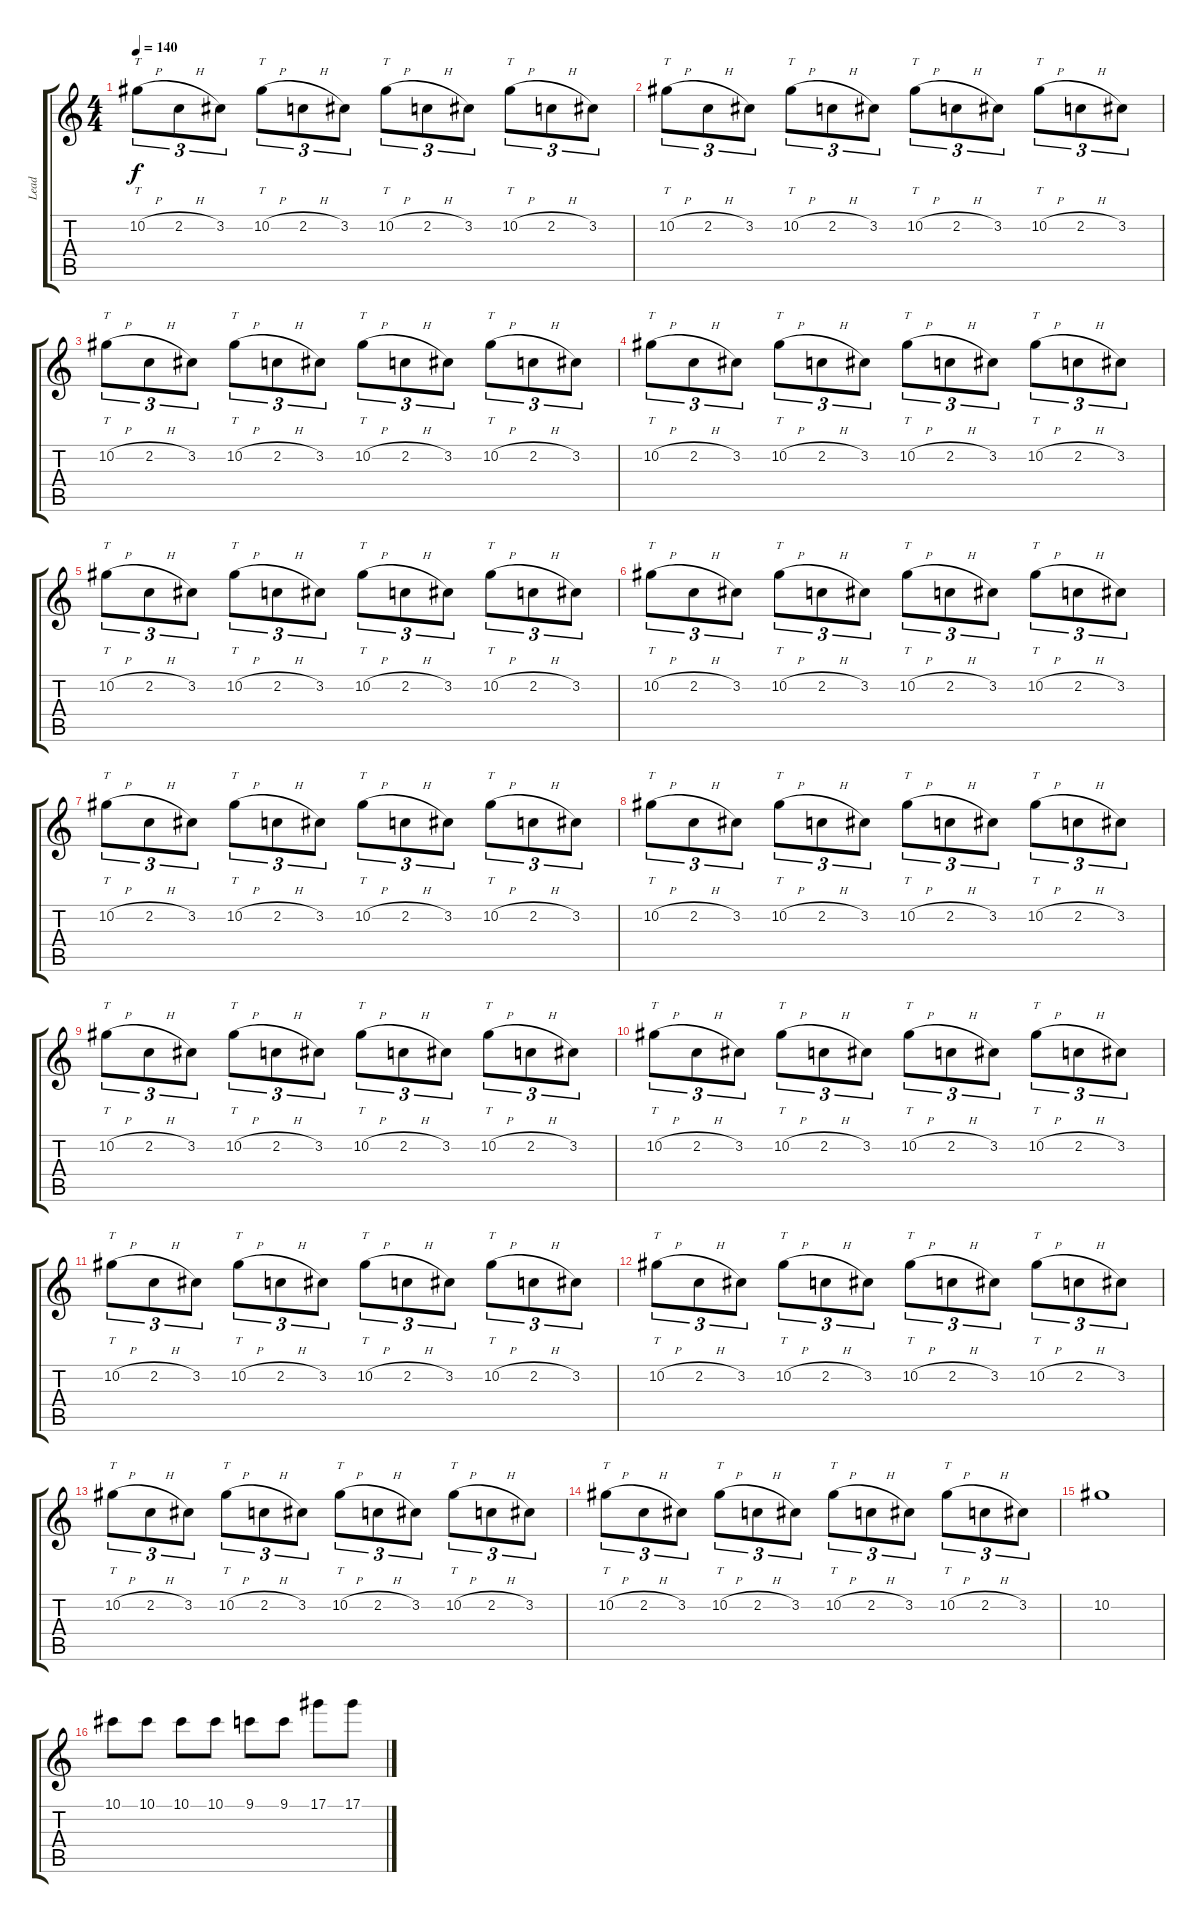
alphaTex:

\track ("Lead" "Lead") {instrument overdrivenguitar}
\staff {score tabs}
\tuning (Eb4 Bb3 Gb3 Db3 Ab2 Db2) {hide}
\ts (4 4)
\tempo 140
\clef g2
\ks c
10.2{h}.8{tt tu (3 2) dy f} 2.2{h}.8{tu (3 2)} 3.2.8{tu (3 2)} 10.2{h}.8{tt tu (3 2)} 2.2{h}.8{tu (3 2)} 3.2.8{tu (3 2)} 10.2{h}.8{tt tu (3 2)} 2.2{h}.8{tu (3 2)} 3.2.8{tu (3 2)} 10.2{h}.8{tt tu (3 2)} 2.2{h}.8{tu (3 2)} 3.2.8{tu (3 2)} |
10.2{h}.8{tt tu (3 2)} 2.2{h}.8{tu (3 2)} 3.2.8{tu (3 2)} 10.2{h}.8{tt tu (3 2)} 2.2{h}.8{tu (3 2)} 3.2.8{tu (3 2)} 10.2{h}.8{tt tu (3 2)} 2.2{h}.8{tu (3 2)} 3.2.8{tu (3 2)} 10.2{h}.8{tt tu (3 2)} 2.2{h}.8{tu (3 2)} 3.2.8{tu (3 2)} |
10.2{h}.8{tt tu (3 2)} 2.2{h}.8{tu (3 2)} 3.2.8{tu (3 2)} 10.2{h}.8{tt tu (3 2)} 2.2{h}.8{tu (3 2)} 3.2.8{tu (3 2)} 10.2{h}.8{tt tu (3 2)} 2.2{h}.8{tu (3 2)} 3.2.8{tu (3 2)} 10.2{h}.8{tt tu (3 2)} 2.2{h}.8{tu (3 2)} 3.2.8{tu (3 2)} |
10.2{h}.8{tt tu (3 2)} 2.2{h}.8{tu (3 2)} 3.2.8{tu (3 2)} 10.2{h}.8{tt tu (3 2)} 2.2{h}.8{tu (3 2)} 3.2.8{tu (3 2)} 10.2{h}.8{tt tu (3 2)} 2.2{h}.8{tu (3 2)} 3.2.8{tu (3 2)} 10.2{h}.8{tt tu (3 2)} 2.2{h}.8{tu (3 2)} 3.2.8{tu (3 2)} |
10.2{h}.8{tt tu (3 2)} 2.2{h}.8{tu (3 2)} 3.2.8{tu (3 2)} 10.2{h}.8{tt tu (3 2)} 2.2{h}.8{tu (3 2)} 3.2.8{tu (3 2)} 10.2{h}.8{tt tu (3 2)} 2.2{h}.8{tu (3 2)} 3.2.8{tu (3 2)} 10.2{h}.8{tt tu (3 2)} 2.2{h}.8{tu (3 2)} 3.2.8{tu (3 2)} |
10.2{h}.8{tt tu (3 2)} 2.2{h}.8{tu (3 2)} 3.2.8{tu (3 2)} 10.2{h}.8{tt tu (3 2)} 2.2{h}.8{tu (3 2)} 3.2.8{tu (3 2)} 10.2{h}.8{tt tu (3 2)} 2.2{h}.8{tu (3 2)} 3.2.8{tu (3 2)} 10.2{h}.8{tt tu (3 2)} 2.2{h}.8{tu (3 2)} 3.2.8{tu (3 2)} |
10.2{h}.8{tt tu (3 2)} 2.2{h}.8{tu (3 2)} 3.2.8{tu (3 2)} 10.2{h}.8{tt tu (3 2)} 2.2{h}.8{tu (3 2)} 3.2.8{tu (3 2)} 10.2{h}.8{tt tu (3 2)} 2.2{h}.8{tu (3 2)} 3.2.8{tu (3 2)} 10.2{h}.8{tt tu (3 2)} 2.2{h}.8{tu (3 2)} 3.2.8{tu (3 2)} |
10.2{h}.8{tt tu (3 2)} 2.2{h}.8{tu (3 2)} 3.2.8{tu (3 2)} 10.2{h}.8{tt tu (3 2)} 2.2{h}.8{tu (3 2)} 3.2.8{tu (3 2)} 10.2{h}.8{tt tu (3 2)} 2.2{h}.8{tu (3 2)} 3.2.8{tu (3 2)} 10.2{h}.8{tt tu (3 2)} 2.2{h}.8{tu (3 2)} 3.2.8{tu (3 2)} |
10.2{h}.8{tt tu (3 2)} 2.2{h}.8{tu (3 2)} 3.2.8{tu (3 2)} 10.2{h}.8{tt tu (3 2)} 2.2{h}.8{tu (3 2)} 3.2.8{tu (3 2)} 10.2{h}.8{tt tu (3 2)} 2.2{h}.8{tu (3 2)} 3.2.8{tu (3 2)} 10.2{h}.8{tt tu (3 2)} 2.2{h}.8{tu (3 2)} 3.2.8{tu (3 2)} |
10.2{h}.8{tt tu (3 2)} 2.2{h}.8{tu (3 2)} 3.2.8{tu (3 2)} 10.2{h}.8{tt tu (3 2)} 2.2{h}.8{tu (3 2)} 3.2.8{tu (3 2)} 10.2{h}.8{tt tu (3 2)} 2.2{h}.8{tu (3 2)} 3.2.8{tu (3 2)} 10.2{h}.8{tt tu (3 2)} 2.2{h}.8{tu (3 2)} 3.2.8{tu (3 2)} |
10.2{h}.8{tt tu (3 2)} 2.2{h}.8{tu (3 2)} 3.2.8{tu (3 2)} 10.2{h}.8{tt tu (3 2)} 2.2{h}.8{tu (3 2)} 3.2.8{tu (3 2)} 10.2{h}.8{tt tu (3 2)} 2.2{h}.8{tu (3 2)} 3.2.8{tu (3 2)} 10.2{h}.8{tt tu (3 2)} 2.2{h}.8{tu (3 2)} 3.2.8{tu (3 2)} |
10.2{h}.8{tt tu (3 2)} 2.2{h}.8{tu (3 2)} 3.2.8{tu (3 2)} 10.2{h}.8{tt tu (3 2)} 2.2{h}.8{tu (3 2)} 3.2.8{tu (3 2)} 10.2{h}.8{tt tu (3 2)} 2.2{h}.8{tu (3 2)} 3.2.8{tu (3 2)} 10.2{h}.8{tt tu (3 2)} 2.2{h}.8{tu (3 2)} 3.2.8{tu (3 2)} |
10.2{h}.8{tt tu (3 2)} 2.2{h}.8{tu (3 2)} 3.2.8{tu (3 2)} 10.2{h}.8{tt tu (3 2)} 2.2{h}.8{tu (3 2)} 3.2.8{tu (3 2)} 10.2{h}.8{tt tu (3 2)} 2.2{h}.8{tu (3 2)} 3.2.8{tu (3 2)} 10.2{h}.8{tt tu (3 2)} 2.2{h}.8{tu (3 2)} 3.2.8{tu (3 2)} |
10.2{h}.8{tt tu (3 2)} 2.2{h}.8{tu (3 2)} 3.2.8{tu (3 2)} 10.2{h}.8{tt tu (3 2)} 2.2{h}.8{tu (3 2)} 3.2.8{tu (3 2)} 10.2{h}.8{tt tu (3 2)} 2.2{h}.8{tu (3 2)} 3.2.8{tu (3 2)} 10.2{h}.8{tt tu (3 2)} 2.2{h}.8{tu (3 2)} 3.2.8{tu (3 2)} |
10.2.1 |
10.1.8 10.1.8 10.1.8 10.1.8 9.1.8 9.1.8 17.1.8 17.1.8
